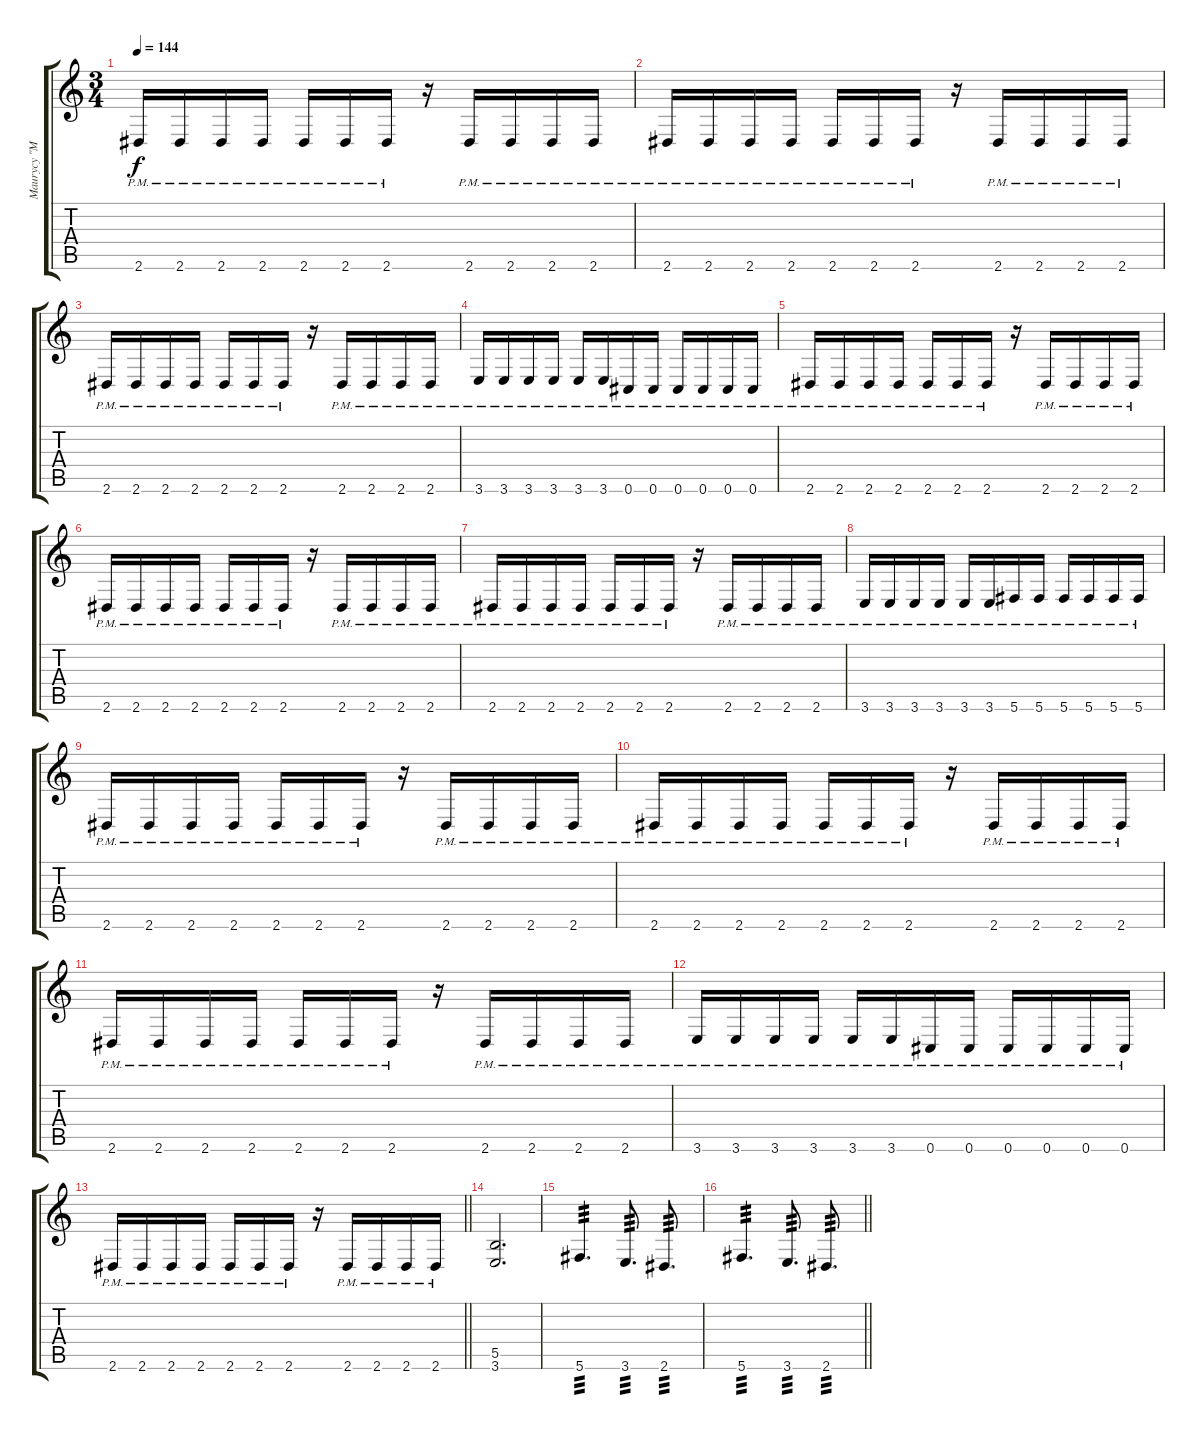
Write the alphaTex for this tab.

\track ("Maurycy \"Mauser\" Stefanowicz (Rythm)" "Maurycy \"M") {instrument overdrivenguitar}
\staff {score tabs}
\tuning (Db4 Ab3 E3 B2 Gb2 Db2) {hide}
\ts (3 4)
\tempo 144
\clef g2
\ks c
2.6{pm}.16{dy f} 2.6{pm}.16 2.6{pm}.16 2.6{pm}.16 2.6{pm}.16 2.6{pm}.16 2.6{pm}.16 r.16 2.6{pm}.16 2.6{pm}.16 2.6{pm}.16 2.6{pm}.16 |
2.6{pm}.16 2.6{pm}.16 2.6{pm}.16 2.6{pm}.16 2.6{pm}.16 2.6{pm}.16 2.6{pm}.16 r.16 2.6{pm}.16 2.6{pm}.16 2.6{pm}.16 2.6{pm}.16 |
2.6{pm}.16 2.6{pm}.16 2.6{pm}.16 2.6{pm}.16 2.6{pm}.16 2.6{pm}.16 2.6{pm}.16 r.16 2.6{pm}.16 2.6{pm}.16 2.6{pm}.16 2.6{pm}.16 |
3.6{pm}.16 3.6{pm}.16 3.6{pm}.16 3.6{pm}.16 3.6{pm}.16 3.6{pm}.16 0.6{pm}.16 0.6{pm}.16 0.6{pm}.16 0.6{pm}.16 0.6{pm}.16 0.6{pm}.16 |
2.6{pm}.16 2.6{pm}.16 2.6{pm}.16 2.6{pm}.16 2.6{pm}.16 2.6{pm}.16 2.6{pm}.16 r.16 2.6{pm}.16 2.6{pm}.16 2.6{pm}.16 2.6{pm}.16 |
2.6{pm}.16 2.6{pm}.16 2.6{pm}.16 2.6{pm}.16 2.6{pm}.16 2.6{pm}.16 2.6{pm}.16 r.16 2.6{pm}.16 2.6{pm}.16 2.6{pm}.16 2.6{pm}.16 |
2.6{pm}.16 2.6{pm}.16 2.6{pm}.16 2.6{pm}.16 2.6{pm}.16 2.6{pm}.16 2.6{pm}.16 r.16 2.6{pm}.16 2.6{pm}.16 2.6{pm}.16 2.6{pm}.16 |
3.6{pm}.16 3.6{pm}.16 3.6{pm}.16 3.6{pm}.16 3.6{pm}.16 3.6{pm}.16 5.6{pm}.16 5.6{pm}.16 5.6{pm}.16 5.6{pm}.16 5.6{pm}.16 5.6{pm}.16 |
2.6{pm}.16 2.6{pm}.16 2.6{pm}.16 2.6{pm}.16 2.6{pm}.16 2.6{pm}.16 2.6{pm}.16 r.16 2.6{pm}.16 2.6{pm}.16 2.6{pm}.16 2.6{pm}.16 |
2.6{pm}.16 2.6{pm}.16 2.6{pm}.16 2.6{pm}.16 2.6{pm}.16 2.6{pm}.16 2.6{pm}.16 r.16 2.6{pm}.16 2.6{pm}.16 2.6{pm}.16 2.6{pm}.16 |
2.6{pm}.16 2.6{pm}.16 2.6{pm}.16 2.6{pm}.16 2.6{pm}.16 2.6{pm}.16 2.6{pm}.16 r.16 2.6{pm}.16 2.6{pm}.16 2.6{pm}.16 2.6{pm}.16 |
3.6{pm}.16 3.6{pm}.16 3.6{pm}.16 3.6{pm}.16 3.6{pm}.16 3.6{pm}.16 0.6{pm}.16 0.6{pm}.16 0.6{pm}.16 0.6{pm}.16 0.6{pm}.16 0.6{pm}.16 |
\barLineRight lightlight
2.6{pm}.16 2.6{pm}.16 2.6{pm}.16 2.6{pm}.16 2.6{pm}.16 2.6{pm}.16 2.6{pm}.16 r.16 2.6{pm}.16 2.6{pm}.16 2.6{pm}.16 2.6{pm}.16 |
(5.5 3.6).2{d} |
5.6.4{d tp 3} 3.6.8{d tp 3} 2.6.8{d tp 3} |
\barLineRight lightlight
5.6.4{d tp 3} 3.6.8{d tp 3} 2.6.8{d tp 3}
